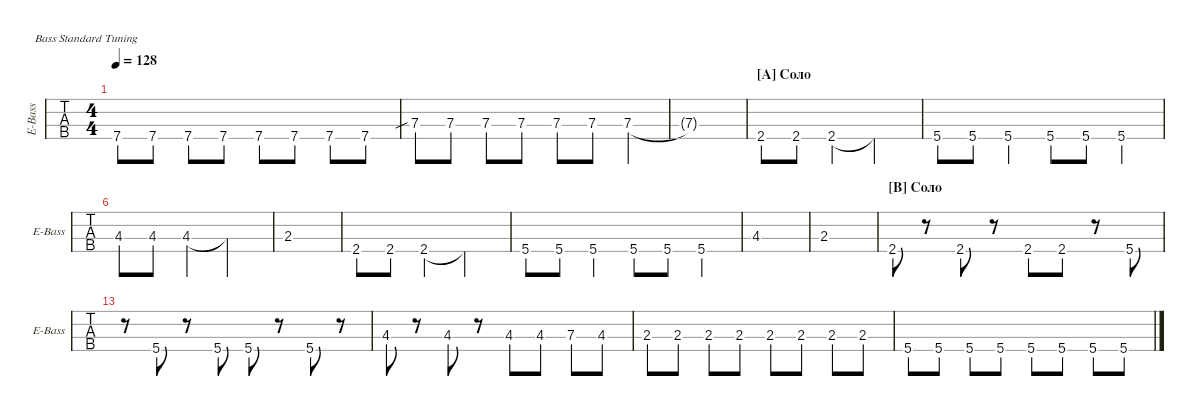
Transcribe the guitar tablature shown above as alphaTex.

\defaultSystemsLayout 4
\hideDynamics
\bracketExtendMode groupsimilarinstruments
\singleTrackTrackNamePolicy allsystems
\multiTrackTrackNamePolicy allsystems
\otherSystemsTrackNameOrientation horizontal
\defaultBarNumberDisplay FirstOfSystem
\track ("Electric Bass" "E-Bass") {instrument electricbassfinger}
\staff {tabs}
\tuning (G2 D2 A1 E1)
\ts (4 4)
\tempo 128
\clef f4
\ks e
7.4.8{dy mf} 7.4.8 7.4.8 7.4.8 7.4.8 7.4.8 7.4.8 7.4.8 |
7.3{sib}.8 7.3.8 7.3.8 7.3.8 7.3.8 7.3.8 7.3.4 |
7.3{t}.1 |
\section ("A" "Соло")
2.4{st}.8 2.4{st}.8 2.4.4 2.4{t}.2 |
5.4{st}.8 5.4{st}.8 5.4.4 5.4{st}.8 5.4{st}.8 5.4.4 |
4.3{st}.8 4.3{st}.8 4.3.4 4.3{t}.2 |
2.3.1 |
2.4{st}.8 2.4{st}.8 2.4.4 2.4{t}.2 |
5.4{st}.8 5.4{st}.8 5.4.4 5.4{st}.8 5.4{st}.8 5.4.4 |
4.3.1 |
2.3.1 |
\section ("B" "Соло")
2.4.8 r.8 2.4.8 r.8 2.4.8 2.4.8 r.8 5.4.8 |
r.8 5.4.8 r.8 5.4.8 5.4.8 r.8 5.4.8 r.8 |
4.3.8 r.8 4.3.8 r.8 4.3.8 4.3.8 7.3.8 4.3.8 |
2.3.8 2.3.8 2.3.8 2.3.8 2.3.8 2.3.8 2.3.8 2.3.8 |
5.4.8 5.4.8 5.4.8 5.4.8 5.4.8 5.4.8 5.4.8 5.4.8
